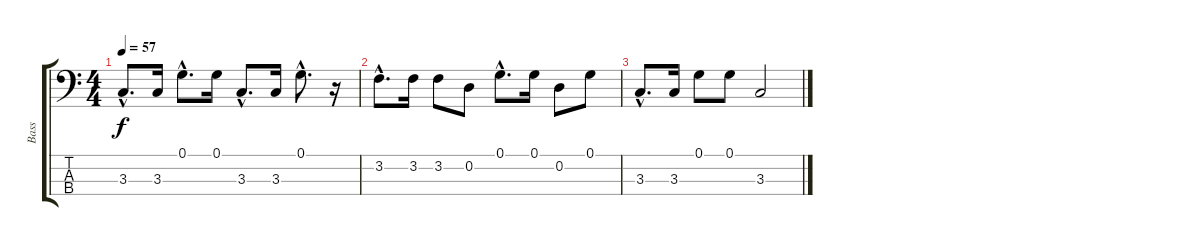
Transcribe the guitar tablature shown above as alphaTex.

\track ("Bass" "Bass") {instrument electricbassfinger}
\staff {score tabs}
\tuning (G2 D2 A1 E1) {hide}
\ts (4 4)
\tempo 57
\clef f4
\ks c
3.3{hac}.8{d dy f} 3.3.16 0.1{hac}.8{d} 0.1.16 3.3{hac}.8{d} 3.3.16 0.1{hac}.8{d} r.16 |
3.2{hac}.8{d} 3.2.16 3.2.8 0.2.8 0.1{hac}.8{d} 0.1.16 0.2.8 0.1.8 |
3.3{hac}.8{d} 3.3.16 0.1.8 0.1.8 3.3.2
